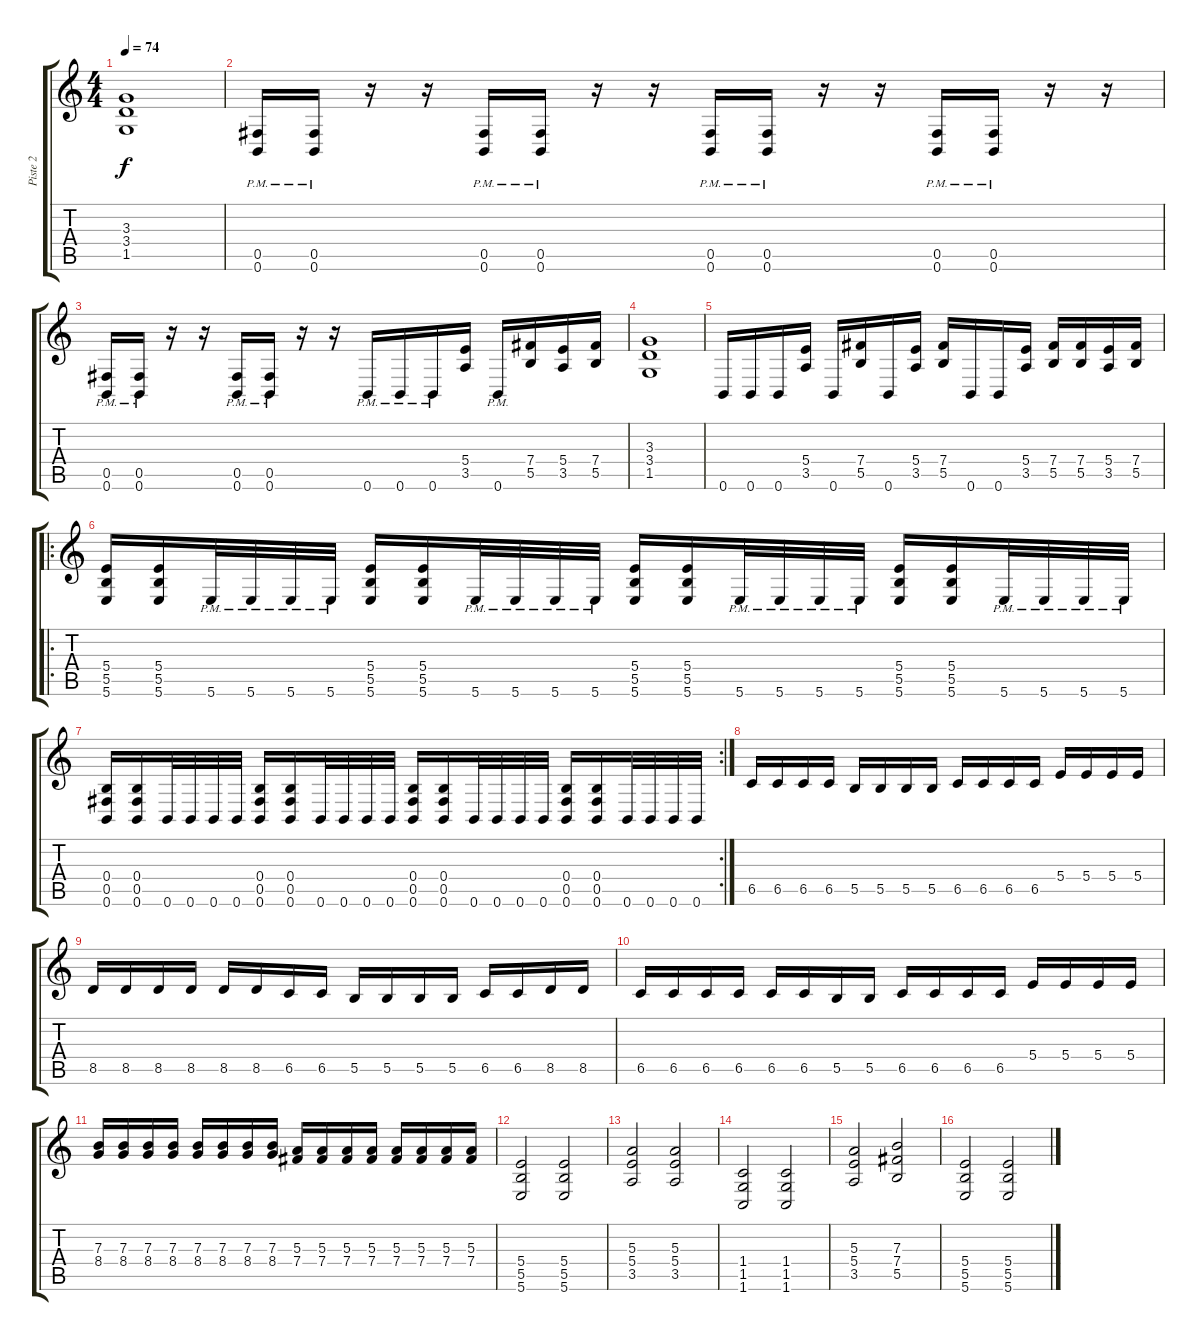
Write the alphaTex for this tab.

\track ("Piste 2" "Piste 2") {instrument distortionguitar}
\staff {score tabs}
\tuning (Db4 Ab3 E3 B2 Gb2 B1) {hide}
\ts (4 4)
\tempo 74
\clef g2
\ks c
(3.3 3.4 1.5).1{dy f} |
(0.5{pm} 0.6{pm}).16 (0.5{pm} 0.6{pm}).16 r.16 r.16 (0.5{pm} 0.6{pm}).16 (0.5{pm} 0.6{pm}).16 r.16 r.16 (0.5{pm} 0.6{pm}).16 (0.5{pm} 0.6{pm}).16 r.16 r.16 (0.5{pm} 0.6{pm}).16 (0.5{pm} 0.6{pm}).16 r.16 r.16 |
(0.5{pm} 0.6{pm}).16 (0.5{pm} 0.6{pm}).16 r.16 r.16 (0.5{pm} 0.6{pm}).16 (0.5{pm} 0.6{pm}).16 r.16 r.16 0.6{pm}.16 0.6{pm}.16 0.6{pm}.16 (5.4 3.5).16 0.6{pm}.16 (7.4 5.5).16 (5.4 3.5).16 (7.4 5.5).16 |
(3.3 3.4 1.5).1 |
0.6.16 0.6.16 0.6.16 (5.4 3.5).16 0.6.16 (7.4 5.5).16 0.6.16 (5.4 3.5).16 (7.4 5.5).16 0.6.16 0.6.16 (5.4 3.5).16 (7.4 5.5).16 (7.4 5.5).16 (5.4 3.5).16 (7.4 5.5).16 |
\ro
(5.4 5.5 5.6).16 (5.4 5.5 5.6).16 5.6{pm}.32 5.6{pm}.32 5.6{pm}.32 5.6{pm}.32 (5.4 5.5 5.6).16 (5.4 5.5 5.6).16 5.6{pm}.32 5.6{pm}.32 5.6{pm}.32 5.6{pm}.32 (5.4 5.5 5.6).16 (5.4 5.5 5.6).16 5.6{pm}.32 5.6{pm}.32 5.6{pm}.32 5.6{pm}.32 (5.4 5.5 5.6).16 (5.4 5.5 5.6).16 5.6{pm}.32 5.6{pm}.32 5.6{pm}.32 5.6{pm}.32 |
\rc 2
(0.4 0.5 0.6).16 (0.4 0.5 0.6).16 0.6.32 0.6.32 0.6.32 0.6.32 (0.4 0.5 0.6).16 (0.4 0.5 0.6).16 0.6.32 0.6.32 0.6.32 0.6.32 (0.4 0.5 0.6).16 (0.4 0.5 0.6).16 0.6.32 0.6.32 0.6.32 0.6.32 (0.4 0.5 0.6).16 (0.4 0.5 0.6).16 0.6.32 0.6.32 0.6.32 0.6.32 |
6.5.16 6.5.16 6.5.16 6.5.16 5.5.16 5.5.16 5.5.16 5.5.16 6.5.16 6.5.16 6.5.16 6.5.16 5.4.16 5.4.16 5.4.16 5.4.16 |
8.5.16 8.5.16 8.5.16 8.5.16 8.5.16 8.5.16 6.5.16 6.5.16 5.5.16 5.5.16 5.5.16 5.5.16 6.5.16 6.5.16 8.5.16 8.5.16 |
6.5.16 6.5.16 6.5.16 6.5.16 6.5.16 6.5.16 5.5.16 5.5.16 6.5.16 6.5.16 6.5.16 6.5.16 5.4.16 5.4.16 5.4.16 5.4.16 |
(7.3 8.4).16 (7.3 8.4).16 (7.3 8.4).16 (7.3 8.4).16 (7.3 8.4).16 (7.3 8.4).16 (7.3 8.4).16 (7.3 8.4).16 (5.3 7.4).16 (5.3 7.4).16 (5.3 7.4).16 (5.3 7.4).16 (5.3 7.4).16 (5.3 7.4).16 (5.3 7.4).16 (5.3 7.4).16 |
(5.4 5.5 5.6).2 (5.4 5.5 5.6).2 |
(5.3 5.4 3.5).2 (5.3 5.4 3.5).2 |
(1.4 1.5 1.6).2 (1.4 1.5 1.6).2 |
(5.3 5.4 3.5).2 (7.3 7.4 5.5).2 |
(5.4 5.5 5.6).2 (5.4 5.5 5.6).2
